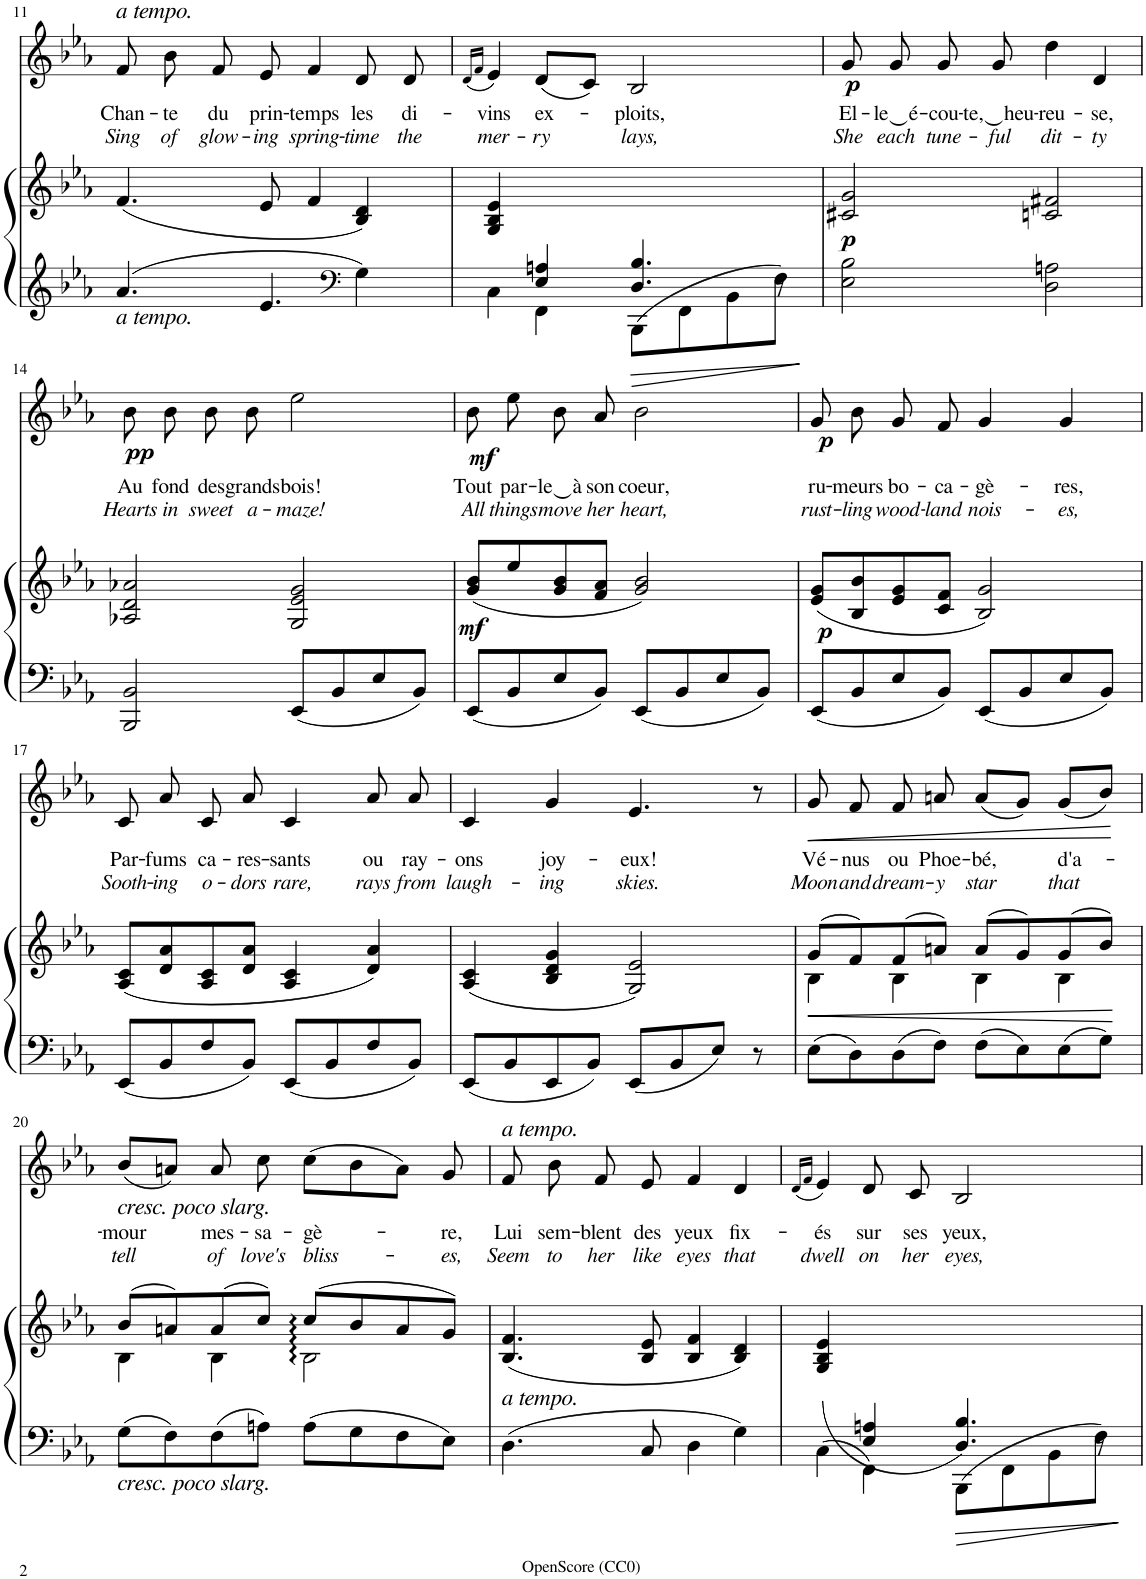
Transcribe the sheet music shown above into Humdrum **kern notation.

**kern	**kern	**dynam	**kern	**text	**text	**dynam
*part2	*part2	*part2	*part1	*part1	*part1	*part1
*staff3	*staff2	*staff2/3	*staff1	*staff1	*staff1	*staff1
*I"Piano	*	*	*I"Voice	*	*	*
*I'Pno	*	*	*	*	*	*
!!LO:PB:g=z
*clefG2	*clefG2	*	*clefG2	*	*	*
*k[b-e-a-]	*k[b-e-a-]	*	*k[b-e-a-]	*	*	*
*M4/4	*M4/4	*	*M4/4	*	*	*
=11	=11	=11	=11	=11	=11	=11
!	!	!	!LO:TX:a:i:t=a tempo.	!	!	!
!LO:TX:b:i:t=a tempo.	!	!	!	!	!	!
!	!	!	!	!LO:LY:b	!LO:LY:b	!
4.a-/	(4.f/	.	8f/	Chan-	Sing	.
!	!	!	!	!LO:LY:b	!LO:LY:b	!
.	.	.	8b-\	-te	of	.
!	!	!	!	!LO:LY:b	!LO:LY:b	!
.	.	.	8f/	du	glow-	.
!	!	!	!	!LO:LY:b	!LO:LY:b	!
4.e-/	8e-/	.	8e-/	prin-	-ing	.
!	!	!	!	!LO:LY:b	!LO:LY:b	!
.	4f/	.	4f/	-temps	spring-	.
*clefF4	*	*	*	*	*	*
!	!	!	!	!LO:LY:b	!LO:LY:b	!
4G\	4B-/ 4d/)	.	8d/	les	-time	.
!	!	!	!	!LO:LY:b	!LO:LY:b	!
.	.	.	8d/	di-	the	.
=12	=12	=12	=12	=12	=12	=12
.	.	.	(16qd/LL	.	.	.
.	.	.	16qf/JJ	.	.	.
*^	*	*	*	*	*	*
!	!	!	!	!	!LO:LY:b	!LO:LY:b	!
4ryy	4C\	4G/ 4B-/ 4e-/	.	4e-/)	-vins	mer-	.
!	!	!	!	!	!LO:LY:b	!LO:LY:b	!
4E-/ 4An/	4FF\	8ryy	.	(8d/L	ex-	-ry	.
.	.	.	.	8c/J)	.	.	.
!	!	!	!	!	!LO:LY:b	!LO:LY:b	!
4.D/ 4.B-/	8BBB-\L	.	.	2B-/	-ploits,	lays,	.
.	8FF\	.	.	.	.	.	.
.	8BB-\	.	.	.	.	.	.
8ryy	8F\J	8r	.	.	.	.	.
=13	=13	=13	=13	=13	=13	=13	=13
!	!	!	!LO:DY:b	!	!LO:LY:b	!LO:LY:b	!LO:DY:b
*v	*v	*	*	*	*	*	*
2E-\ 2B-\	2c#X/ 2g/	p	8g/	El-	She	p
!	!	!	!	!LO:LY:b	!LO:LY:b	!
.	.	.	8g/	-le‿é-	each	.
!	!	!	!	!LO:LY:b	!LO:LY:b	!
.	.	.	8g/	-cou-	tune-	.
!	!	!	!	!LO:LY:b	!LO:LY:b	!
.	.	.	8g/	-te,‿heu-	-ful	.
!	!	!	!	!LO:LY:b	!LO:LY:b	!
2D\ 2An\	2cn/ 2f#X/	.	4dd\	-reu-	dit-	.
!	!	!	!	!LO:LY:b	!LO:LY:b	!
.	.	.	4d/	-se,	-ty	.
!!LO:LB:g=z
=14	=14	=14	=14	=14	=14	=14
!	!	!	!	!LO:LY:b	!LO:LY:b	!LO:DY:b
2BBB-/ 2BB-/	2A-X/ 2d/ 2a-X/	.	8b-\	Au	Hearts	pp
!	!	!	!	!LO:LY:b	!LO:LY:b	!
.	.	.	8b-\	fond	in	.
!	!	!	!	!LO:LY:b	!LO:LY:b	!
.	.	.	8b-\	des	sweet	.
!	!	!	!	!LO:LY:b	!LO:LY:b	!
.	.	.	8b-\	grands	a-	.
!	!	!	!	!LO:LY:b	!LO:LY:b	!
8EE-/L	2G/ 2e-/ 2g/	.	2ee-\	bois!	-maze!	.
8BB-/	.	.	.	.	.	.
8E-/	.	.	.	.	.	.
8BB-/J	.	.	.	.	.	.
=15	=15	=15	=15	=15	=15	=15
!	!	!LO:DY:b	!	!LO:LY:b	!LO:LY:b	!LO:DY:b
8EE-/L	(8g/ 8b-/L	mf	8b-\	Tout	All	mf
!	!	!	!	!LO:LY:b	!LO:LY:b	!
8BB-/	8ee-/	.	8ee-\	par-	things	.
!	!	!	!	!LO:LY:b	!LO:LY:b	!
8E-/	8g/ 8b-/	.	8b-\	-le‿à	move	.
!	!	!	!	!LO:LY:b	!LO:LY:b	!
8BB-/J	8f/ 8a-/J	.	8a-/	son	her	.
!	!	!	!	!LO:LY:b	!LO:LY:b	!
8EE-/L	2g/ 2b-/)	.	2b-\	coeur,	heart,	.
8BB-/	.	.	.	.	.	.
8E-/	.	.	.	.	.	.
8BB-/J	.	.	.	.	.	.
=16	=16	=16	=16	=16	=16	=16
!	!	!LO:DY:b	!	!LO:LY:b	!LO:LY:b	!LO:DY:b
8EE-/L	(8e-/ 8g/L	p	8g/	ru-	rust-	p
!	!	!	!	!LO:LY:b	!LO:LY:b	!
8BB-/	8B-/ 8b-/	.	8b-\	-meurs	-ling	.
!	!	!	!	!LO:LY:b	!LO:LY:b	!
8E-/	8e-/ 8g/	.	8g/	bo-	wood-	.
!	!	!	!	!LO:LY:b	!LO:LY:b	!
8BB-/J	8c/ 8f/J	.	8f/	-ca-	-land	.
!	!	!	!	!LO:LY:b	!LO:LY:b	!
8EE-/L	2B-/ 2g/)	.	4g/	-gè-	nois-	.
8BB-/	.	.	.	.	.	.
!	!	!	!	!LO:LY:b	!LO:LY:b	!
8E-/	.	.	4g/	res,	-es,	.
8BB-/J	.	.	.	.	.	.
!!LO:LB:g=z
=17	=17	=17	=17	=17	=17	=17
!	!	!	!	!LO:LY:b	!LO:LY:b	!
8EE-/L	(8A-/ 8c/L	.	8c/	Par-	Sooth-	.
!	!	!	!	!LO:LY:b	!LO:LY:b	!
8BB-/	8d/ 8a-/	.	8a-/	-fums	-ing	.
!	!	!	!	!LO:LY:b	!LO:LY:b	!
8F/	8A-/ 8c/	.	8c/	ca-	o-	.
!	!	!	!	!LO:LY:b	!LO:LY:b	!
8BB-/J	8d/ 8a-/J	.	8a-/	-res-	-dors	.
!	!	!	!	!LO:LY:b	!LO:LY:b	!
8EE-/L	4A-/ 4c/	.	4c/	-sants	rare,	.
8BB-/	.	.	.	.	.	.
!	!	!	!	!LO:LY:b	!LO:LY:b	!
8F/	4d/ 4a-/)	.	8a-/	ou	rays	.
!	!	!	!	!LO:LY:b	!LO:LY:b	!
8BB-/J	.	.	8a-/	ray-	from	.
=18	=18	=18	=18	=18	=18	=18
!	!	!	!	!LO:LY:b	!LO:LY:b	!
8EE-/L	(4A-/ 4c/	.	4c/	-ons	laugh-	.
8BB-/	.	.	.	.	.	.
!	!	!	!	!LO:LY:b	!LO:LY:b	!
8EE-/	4B-/ 4d/ 4g/	.	4g/	joy-	-ing	.
8BB-/J	.	.	.	.	.	.
!	!	!	!	!LO:LY:b	!LO:LY:b	!
8EE-/L	2G/ 2e-/)	.	4.e-/	-eux!	skies.	.
8BB-/	.	.	.	.	.	.
8E-/J	.	.	.	.	.	.
8r	.	.	8r	.	.	.
=19	=19	=19	=19	=19	=19	=19
!	!	!LO:HP:b	!	!LO:LY:b	!LO:LY:b	!LO:HP:b
*	*^	*	*	*	*	*
8E-\L	(8g/L	4B-\	<	8g/	Vé-	Moon	<
!	!	!	!	!	!LO:LY:b	!LO:LY:b	!
8D\	8f/)	.	.	8f/	-nus	and	.
!	!	!	!	!	!LO:LY:b	!LO:LY:b	!
8D\	(8f/	4B-\	.	8f/	ou	dream-	.
!	!	!	!	!	!LO:LY:b	!LO:LY:b	!
8F\J	8an/J)	.	.	8an/	Phoe-	-y	.
!	!	!	!	!	!LO:LY:b	!LO:LY:b	!
8F\L	(8a/L	4B-\	.	(8a/L	-bé,	star	.
8E-\	8g/)	.	.	8g/J)	.	.	.
!	!	!	!	!	!LO:LY:b	!LO:LY:b	!
8E-\	(8g/	4B-\	.	(8g/L	d'a-	that	.
8G\J	8b-/J)	.	.	8b-/J)	.	.	.
*	*v	*v	*	*	*	*	*
.	.	[	.	.	.	[
!!LO:LB:g=z
=20	=20	=20	=20	=20	=20	=20
*	*^	*	*	*	*	*
!	!	!	!	!LO:TX:b:i:t=cresc. poco slarg.	!	!	!
!LO:TX:b:i:t=cresc. poco slarg.	!	!	!	!	!	!	!
!	!	!	!	!	!LO:LY:b	!LO:LY:b	!
8G\L	(8b-/L	4B-\	.	(8b-/L	-mour	tell	.
8F\	8an/)	.	.	8an/J)	.	.	.
!	!	!	!	!	!LO:LY:b	!LO:LY:b	!
8F\	(8a/	4B-\	.	8a/	mes-	of	.
!	!	!	!	!	!LO:LY:b	!LO:LY:b	!
8An\J	8cc/J)	.	.	8cc\	-sa-	love's	.
!	!	!	!	!	!LO:LY:b	!LO:LY:b	!
8A\L	(8cc/L	2B-\	.	(8cc\L	-gè-	bliss-	.
8G\	8b-/	.	.	8b-\	.	.	.
8F\	8a/	.	.	8a\J)	.	.	.
!	!	!	!	!	!LO:LY:b	!LO:LY:b	!
8E-\J	8g/J)	.	.	8g/	-re,	-es,	.
*	*v	*v	*	*	*	*	*
=21	=21	=21	=21	=21	=21	=21
!	!	!	!LO:TX:a:i:t=a tempo.	!	!	!
!	!LO:TX:b:i:t=a tempo.	!	!	!	!	!
!	!	!	!	!LO:LY:b	!LO:LY:b	!
4.D\	(4.B-/ 4.f/	.	8f/	Lui	Seem	.
!	!	!	!	!LO:LY:b	!LO:LY:b	!
.	.	.	8b-\	sem-	to	.
!	!	!	!	!LO:LY:b	!LO:LY:b	!
.	.	.	8f/	-blent	her	.
!	!	!	!	!LO:LY:b	!LO:LY:b	!
8C/	8B-/ 8e-/	.	8e-/	des	like	.
!	!	!	!	!LO:LY:b	!LO:LY:b	!
4D\	4B-/ 4f/	.	4f/	yeux	eyes	.
!	!	!	!	!LO:LY:b	!LO:LY:b	!
4G\	4B-/ 4d/)	.	4d/	fix-	that	.
=22	=22	=22	=22	=22	=22	=22
.	.	.	(16qd/LL	.	.	.
.	.	.	16qf/JJ	.	.	.
*^	*	*	*	*	*	*
!	!	!	!	!	!LO:LY:b	!LO:LY:b	!
4ryy	4C\	(4G/ 4B-/ 4e-/	.	4e-/)	-és	dwell	.
!	!	!	!	!	!LO:LY:b	!LO:LY:b	!
4E-/ 4An/	4FF\	8ryy	.	8d/	sur	on	.
!	!	!	!	!	!LO:LY:b	!LO:LY:b	!
.	.	.	.	8c/	ses	her	.
!	!	!	!	!	!LO:LY:b	!LO:LY:b	!
4.D/ 4.B-/)	8BBB-\L	.	.	2B-/	yeux,	eyes,	.
.	8FF\	.	.	.	.	.	.
.	8BB-\	.	.	.	.	.	.
8ryy	8F\J	8r	.	.	.	.	.
*v	*v	*	*	*	*	*	*
=	=	=	=	=	=	=
*-	*-	*-	*-	*-	*-	*-
